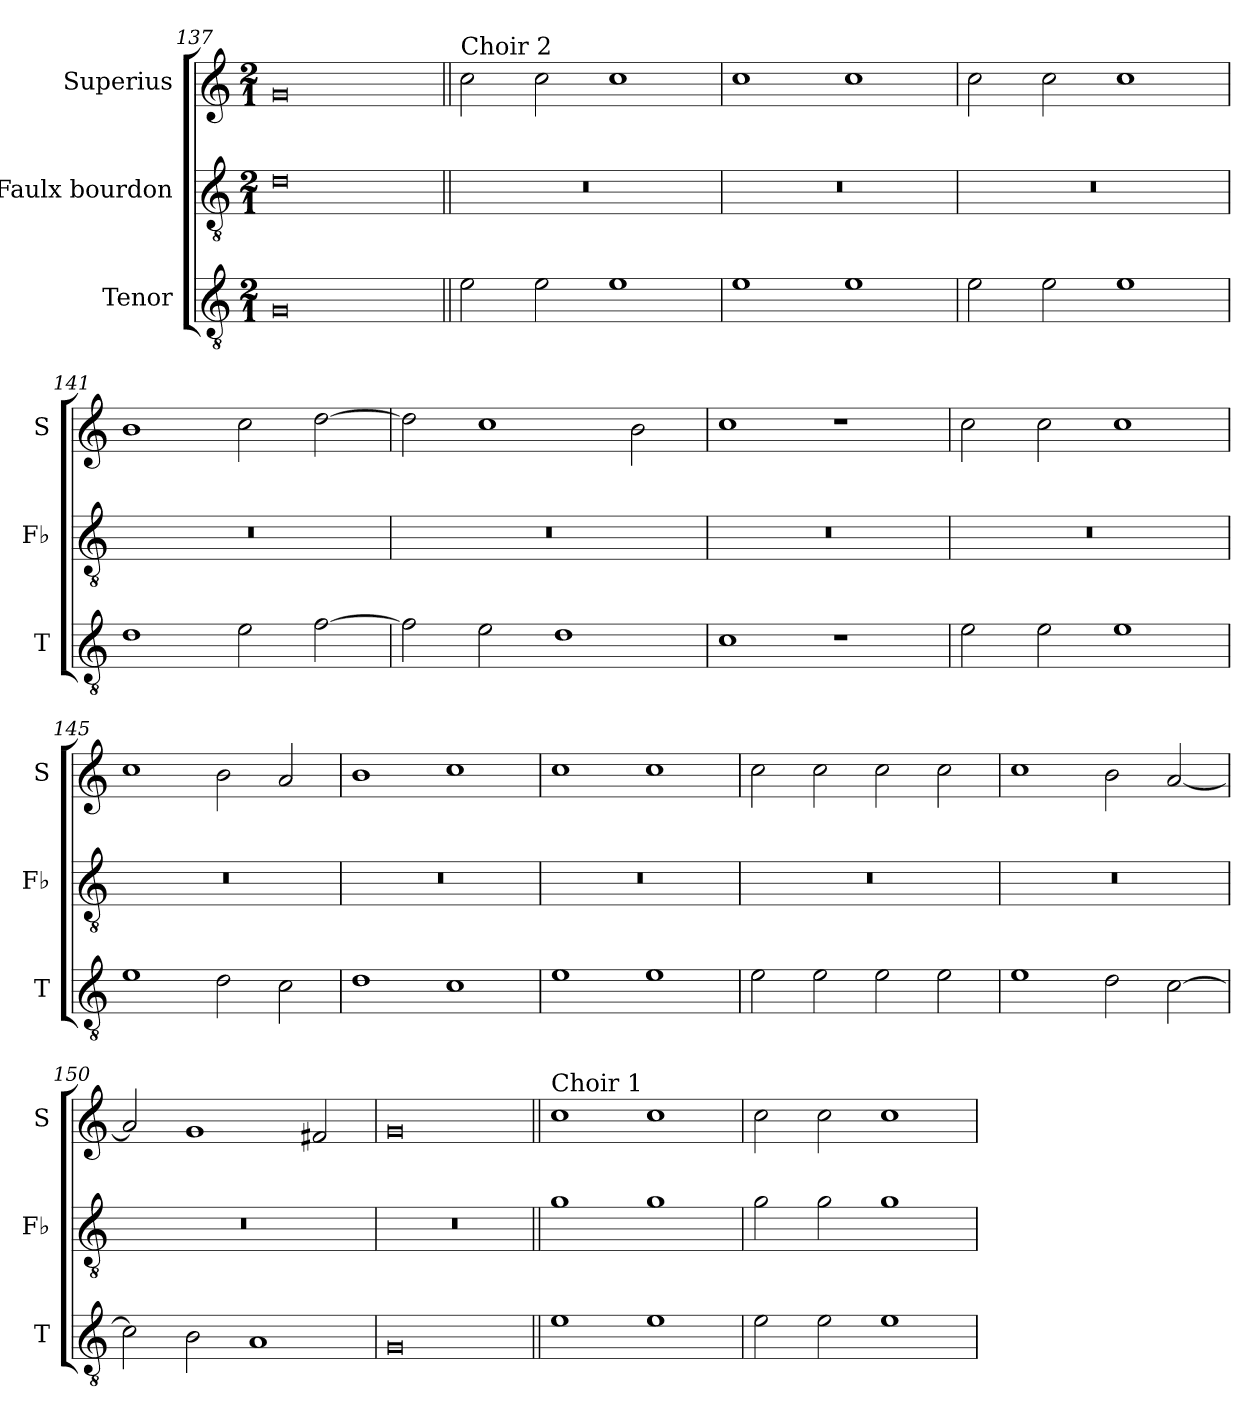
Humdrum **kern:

**kern	**kern	**kern
*part3	*part2	*part1
*staff3	*staff2	*staff1
*I"Tenor	*I"Faulx bourdon	*I"Superius
*I'T	*I'Fb	*I'S
*clefGv2	*clefGv2	*clefG2
*k[]	*k[]	*k[]
*M2/1	*M2/1	*M2/1
=137	=137	=137
0G	0d	0g
=138||	=138||	=138||
!	!	!LO:TX:a:t=Choir 2
2e\	0r	2cc\
2e\	.	2cc\
1e	.	1cc
=139	=139	=139
1e	0r	1cc
1e	.	1cc
=140	=140	=140
2e\	0r	2cc\
2e\	.	2cc\
1e	.	1cc
=141	=141	=141
1d	0r	1b
2e\	.	2cc\
[2f\	.	[2dd\
=142	=142	=142
2f\]	0r	2dd\]
2e\	.	1cc
1d	.	.
.	.	2b\
=143	=143	=143
1c	0r	1cc
1r	.	1r
=144	=144	=144
2e\	0r	2cc\
2e\	.	2cc\
1e	.	1cc
=145	=145	=145
1e	0r	1cc
2d\	.	2b\
2c\	.	2a/
=146	=146	=146
1d	0r	1b
1c	.	1cc
=147	=147	=147
1e	0r	1cc
1e	.	1cc
=148	=148	=148
2e\	0r	2cc\
2e\	.	2cc\
2e\	.	2cc\
2e\	.	2cc\
=149	=149	=149
1e	0r	1cc
2d\	.	2b\
[2c\	.	[2a/
=150	=150	=150
2c\]	0r	2a/]
2B\	.	1g
1A	.	.
.	.	2f#X/
=151	=151	=151
0G	0r	0g
=152||	=152||	=152||
!	!	!LO:TX:a:t=Choir 1
1e	1g	1cc
1e	1g	1cc
=153	=153	=153
2e\	2g\	2cc\
2e\	2g\	2cc\
1e	1g	1cc
=	=	=
*-	*-	*-
